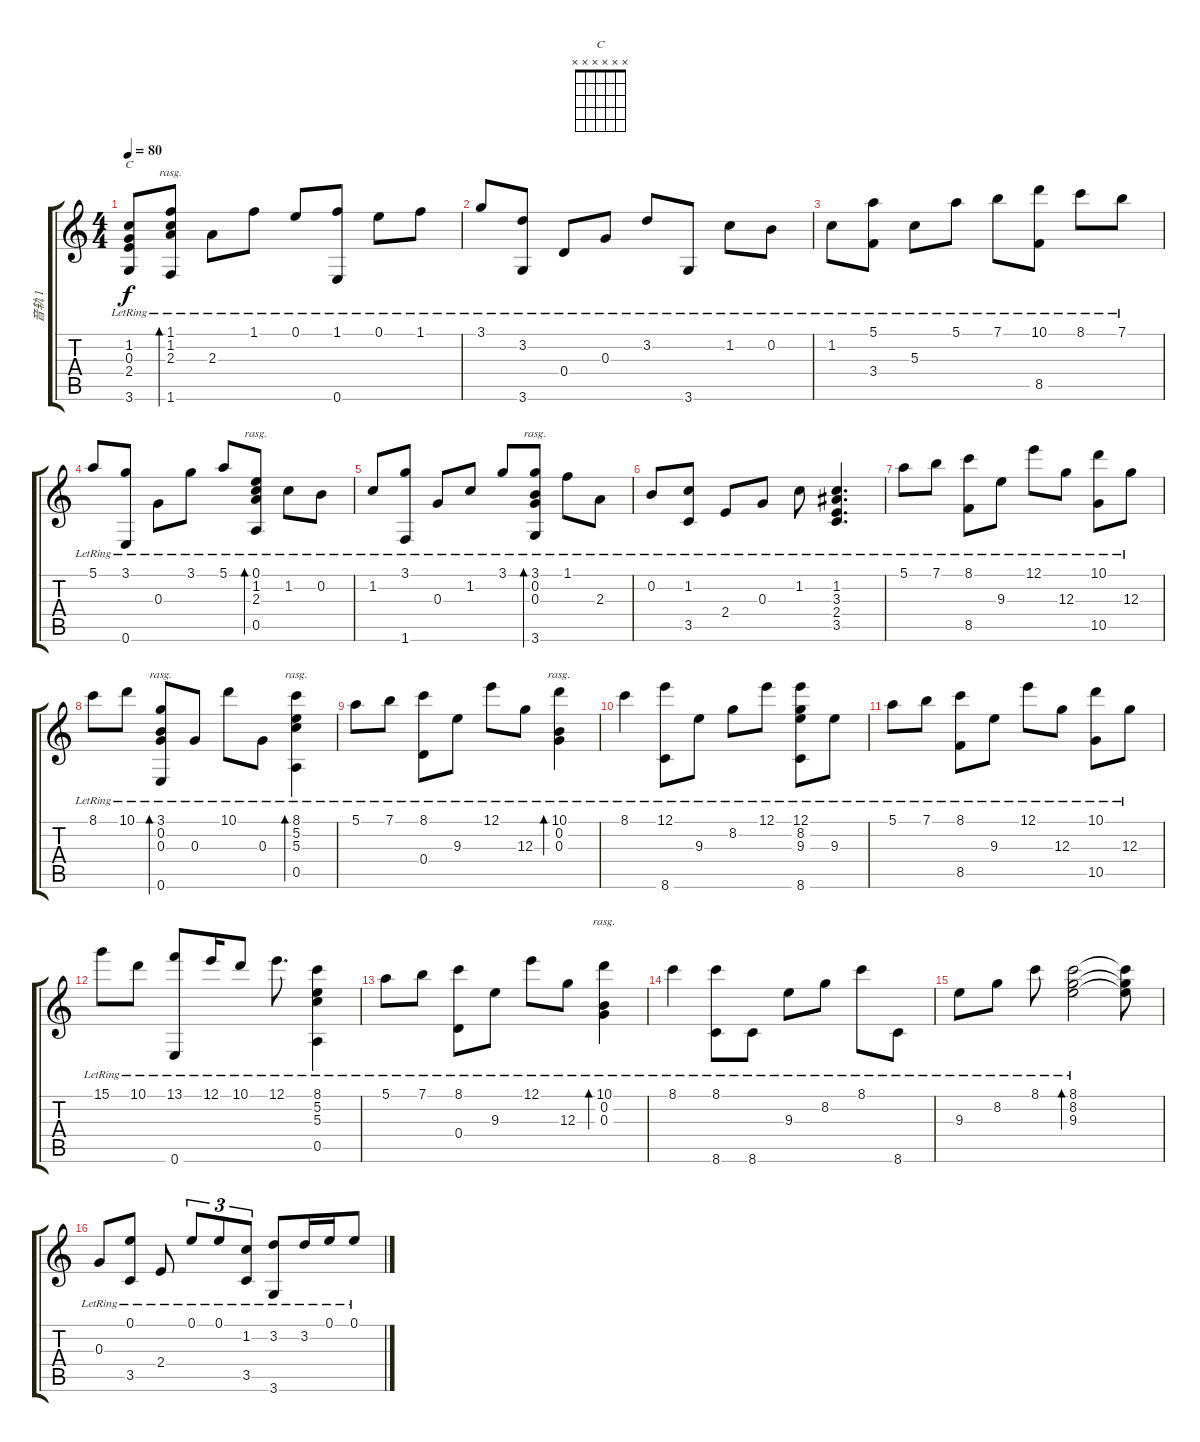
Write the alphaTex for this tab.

\track ("音轨 1" "音轨 1") {instrument acousticguitarsteel}
\staff {score tabs}
\tuning (E4 B3 G3 D3 A2 E2) {hide}
\chord ("C" x x x x x x)
\ts (4 4)
\tempo 80
\clef g2
\ks c
(1.2{lr} 0.3{lr} 2.4{lr} 3.6{lr}).8{ch "C" dy f} (1.1{lr} 1.2{lr} 2.3{lr} 1.6{lr}).8{bd 480 rasg ii} 2.3{lr}.8{beam merge} 1.1{lr}.8 0.1{lr}.8 (1.1{lr} 0.6{lr}).8 0.1{lr}.8 1.1{lr}.8 |
3.1{lr}.8 (3.2{lr} 3.6{lr}).8 0.4{lr}.8 0.3{lr}.8 3.2{lr}.8 3.6{lr}.8 1.2{lr}.8 0.2{lr}.8 |
1.2{lr}.8 (5.1{lr} 3.4{lr}).8 5.3{lr}.8 5.1{lr}.8 7.1{lr}.8 (10.1{lr} 8.5{lr}).8 8.1{lr}.8 7.1{lr}.8 |
5.1{lr}.8 (3.1{lr} 0.6{lr}).8 0.3{lr}.8 3.1{lr}.8 5.1{lr}.8 (0.1{lr} 1.2{lr} 2.3{lr} 0.5{lr}).8{bd 480 rasg ii} 1.2{lr}.8 0.2{lr}.8 |
1.2{lr}.8 (3.1{lr} 1.6{lr}).8 0.3{lr}.8 1.2{lr}.8 3.1{lr}.8 (3.1{lr} 0.2{lr} 0.3{lr} 3.6{lr}).8{bd 480 rasg ii} 1.1{lr}.8 2.3{lr}.8 |
0.2{lr}.8 (1.2{lr} 3.5{lr}).8 2.4{lr}.8 0.3{lr}.8 1.2{lr}.8 (1.2{lr} 3.3{lr} 2.4{lr} 3.5{lr}).4{d} |
5.1{lr}.8 7.1{lr}.8 (8.1{lr} 8.5{lr}).8 9.3{lr}.8 12.1{lr}.8 12.3{lr}.8 (10.1{lr} 10.5{lr}).8 12.3{lr}.8 |
8.1{lr}.8 10.1{lr}.8 (3.1{lr} 0.2{lr} 0.3{lr} 0.6{lr}).8{bd 480 rasg ii} 0.3{lr}.8 10.1{lr}.8 0.3{lr}.8 (8.1{lr} 5.2{lr} 5.3{lr} 0.5{lr}).4{bd 480 rasg ii} |
5.1{lr}.8 7.1{lr}.8 (8.1{lr} 0.4{lr}).8 9.3{lr}.8 12.1{lr}.8 12.3{lr}.8 (10.1{lr} 0.2{lr} 0.3{lr}).4{bd 480 rasg ii} |
8.1{lr}.4 (12.1{lr} 8.6{lr}).8 9.3{lr}.8 8.2{lr}.8 12.1{lr}.8 (12.1{lr} 8.2{lr} 9.3{lr} 8.6{lr}).8 9.3{lr}.8 |
5.1{lr}.8 7.1{lr}.8 (8.1{lr} 8.5{lr}).8 9.3{lr}.8 12.1{lr}.8 12.3{lr}.8 (10.1{lr} 10.5{lr}).8 12.3{lr}.8 |
15.1{lr}.8 10.1{lr}.8 (13.1{lr} 0.6{lr}).8 12.1{lr}.16 10.1{lr}.8 12.1{lr}.8{d} (8.1{lr} 5.2{lr} 5.3{lr} 0.5{lr}).4 |
5.1{lr}.8 7.1{lr}.8 (8.1{lr} 0.4{lr}).8 9.3{lr}.8 12.1{lr}.8 12.3{lr}.8 (10.1{lr} 0.2{lr} 0.3{lr}).4{bd 480 rasg ii} |
8.1{lr}.4 (8.1{lr} 8.6{lr}).8 8.6{lr}.8 9.3{lr}.8 8.2{lr}.8 8.1{lr}.8 8.6{lr}.8 |
9.3{lr}.8 8.2{lr}.8 8.1{lr}.8 (8.1{lr} 8.2{lr} 9.3{lr}).2{bd 480} (8.1{t} 8.2{t} 9.3{t}).8 |
0.3{lr}.8 (0.1{lr} 3.5{lr}).8 2.4{lr}.8{beam split} 0.1{lr}.8{tu (3 2)} 0.1{lr}.8{tu (3 2) beam merge} (1.2{lr} 3.5{lr}).8{tu (3 2) beam split} (3.2{lr} 3.6{lr}).8{beam merge} 3.2{lr}.16 0.1{lr}.16 0.1{lr}.8
